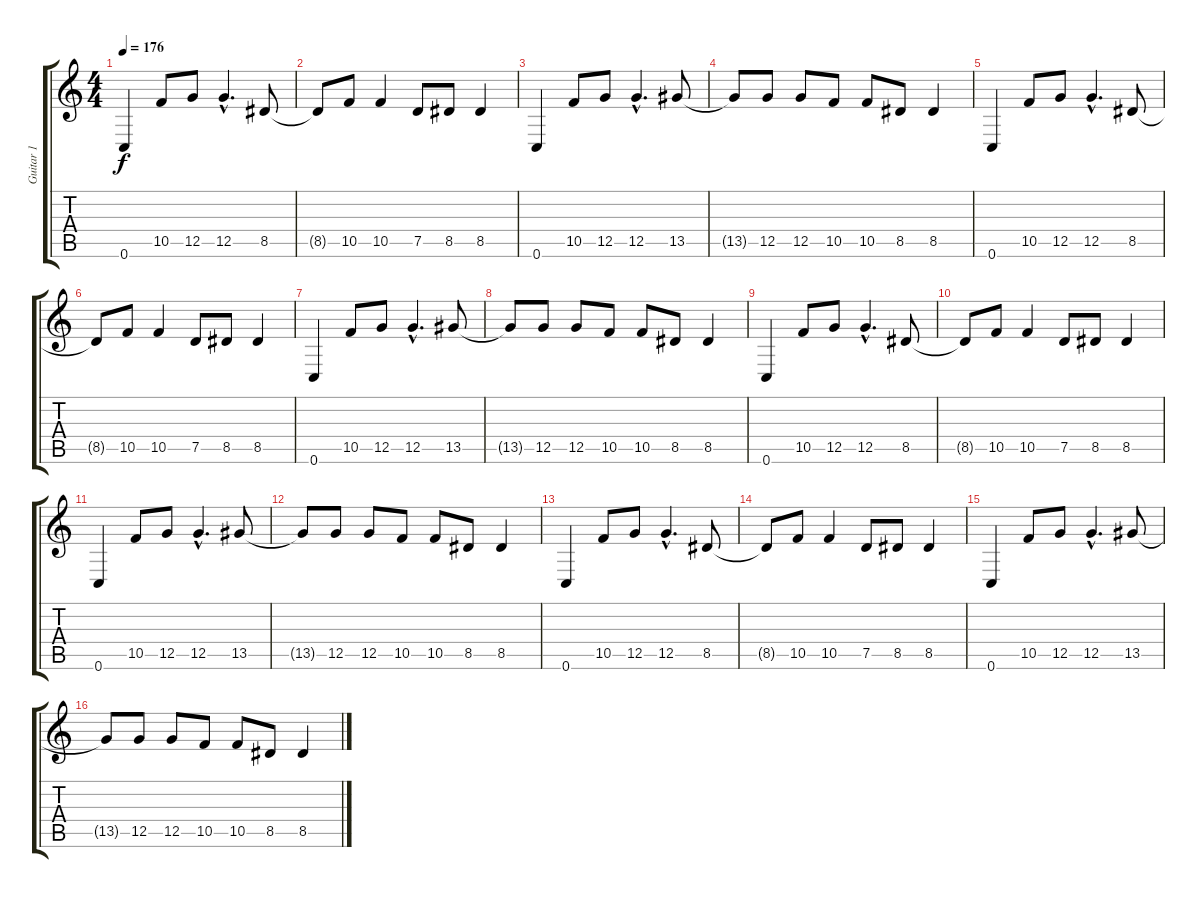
\track ("Guitar 1" "Guitar 1") {instrument distortionguitar}
\staff {score tabs}
\tuning (D4 A3 F3 C3 G2 C2) {hide}
\ts (4 4)
\tempo 176
\clef g2
\ks c
0.6.4{dy f} 10.5.8 12.5.8 12.5{hac}.4{d} 8.5.8 |
8.5{t}.8 10.5.8 10.5.4 7.5.8 8.5.8 8.5.4 |
0.6.4 10.5.8 12.5.8 12.5{hac}.4{d} 13.5.8 |
13.5{t}.8 12.5.8 12.5.8 10.5.8 10.5.8 8.5.8 8.5.4 |
0.6.4 10.5.8 12.5.8 12.5{hac}.4{d} 8.5.8 |
8.5{t}.8 10.5.8 10.5.4 7.5.8 8.5.8 8.5.4 |
0.6.4 10.5.8 12.5.8 12.5{hac}.4{d} 13.5.8 |
13.5{t}.8 12.5.8 12.5.8 10.5.8 10.5.8 8.5.8 8.5.4 |
0.6.4 10.5.8 12.5.8 12.5{hac}.4{d} 8.5.8 |
8.5{t}.8 10.5.8 10.5.4 7.5.8 8.5.8 8.5.4 |
0.6.4 10.5.8 12.5.8 12.5{hac}.4{d} 13.5.8 |
13.5{t}.8 12.5.8 12.5.8 10.5.8 10.5.8 8.5.8 8.5.4 |
0.6.4 10.5.8 12.5.8 12.5{hac}.4{d} 8.5.8 |
8.5{t}.8 10.5.8 10.5.4 7.5.8 8.5.8 8.5.4 |
0.6.4 10.5.8 12.5.8 12.5{hac}.4{d} 13.5.8 |
13.5{t}.8 12.5.8 12.5.8 10.5.8 10.5.8 8.5.8 8.5.4
